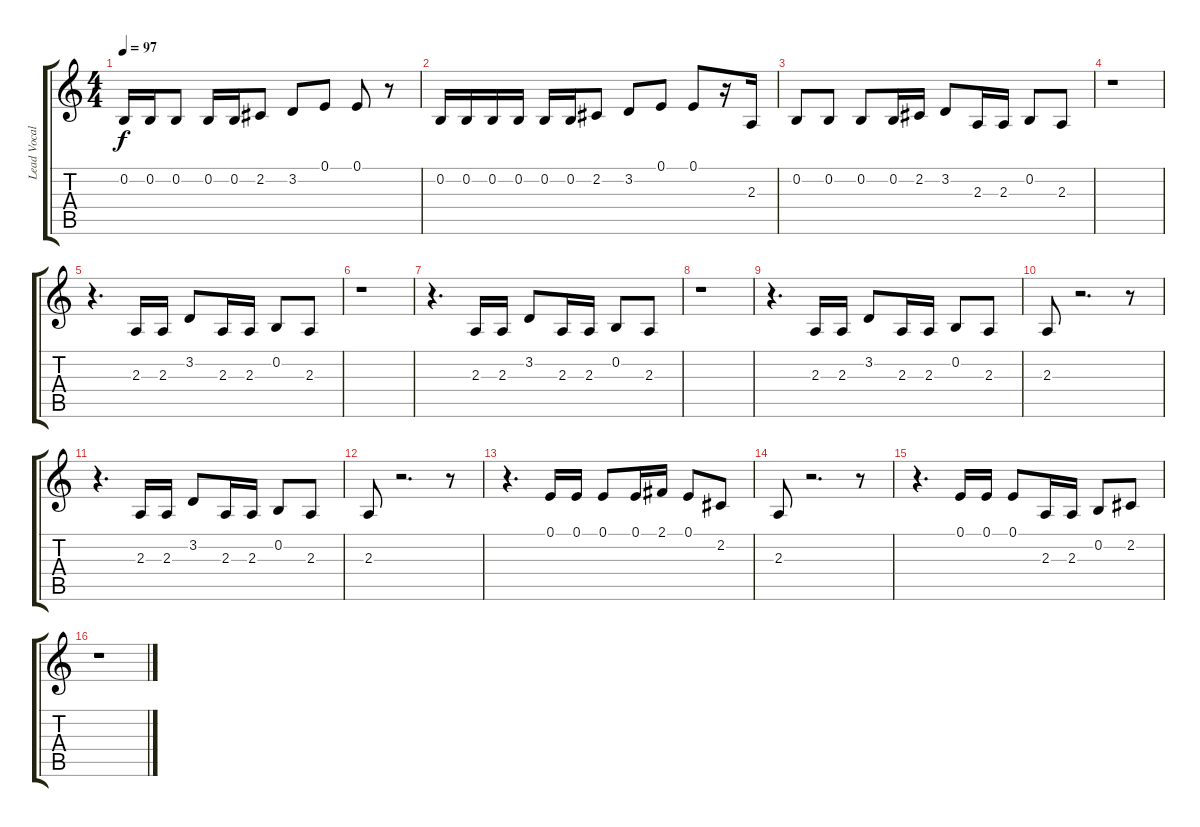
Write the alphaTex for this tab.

\track ("Lead Vocals" "Lead Vocal") {instrument trumpet}
\staff {score tabs}
\tuning (E4 B3 G3 D3 A2 E2) {hide}
\ts (4 4)
\tempo 97
\clef g2
\ks c
0.2.16{dy f} 0.2.16 0.2.8 0.2.16 0.2.16 2.2.8 3.2.8 0.1.8 0.1.8 r.8 |
0.2.16 0.2.16 0.2.16 0.2.16 0.2.16 0.2.16 2.2.8 3.2.8 0.1.8 0.1.8 r.16 2.3.16 |
0.2.8 0.2.8 0.2.8 0.2.16 2.2.16 3.2.8 2.3.16 2.3.16 0.2.8 2.3.8 |
r.1 |
r.4{d} 2.3.16 2.3.16 3.2.8 2.3.16 2.3.16 0.2.8 2.3.8 |
r.1 |
r.4{d} 2.3.16 2.3.16 3.2.8 2.3.16 2.3.16 0.2.8 2.3.8 |
r.1 |
r.4{d} 2.3.16 2.3.16 3.2.8 2.3.16 2.3.16 0.2.8 2.3.8 |
2.3.8 r.2{d} r.8 |
r.4{d} 2.3.16 2.3.16 3.2.8 2.3.16 2.3.16 0.2.8 2.3.8 |
2.3.8 r.2{d} r.8 |
r.4{d} 0.1.16 0.1.16 0.1.8 0.1.16 2.1.16 0.1.8 2.2.8 |
2.3.8 r.2{d} r.8 |
r.4{d} 0.1.16 0.1.16 0.1.8 2.3.16 2.3.16 0.2.8 2.2.8 |
r.1
